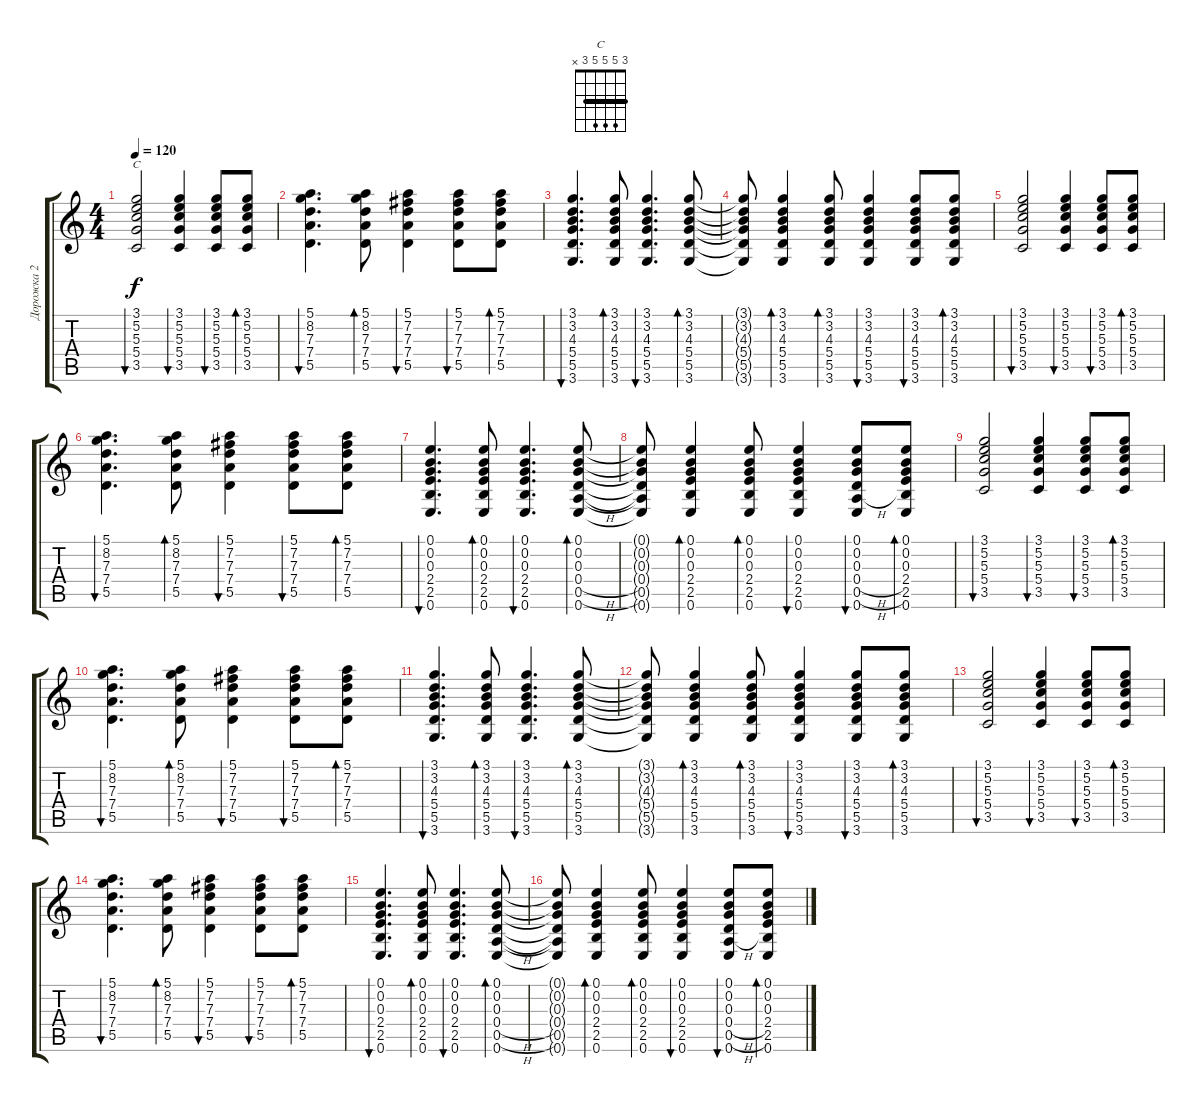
\track ("Дорожка 2" "Дорожка 2") {instrument acousticguitarsteel}
\staff {score tabs}
\tuning (E4 B3 G3 D3 A2 E2) {hide}
\chord ("C" 3 5 5 5 3 x) {barre 3}
\ts (4 4)
\tempo 120
\clef g2
\ks c
(3.1 5.2 5.3 5.4 3.5).2{bu 60 ch "C" dy f} (3.1 5.2 5.3 5.4 3.5).4{bu 60} (3.1 5.2 5.3 5.4 3.5).8{bu 60} (3.1 5.2 5.3 5.4 3.5).8{bd 60} |
(5.1 8.2 7.3 7.4 5.5).4{d bu 60} (5.1 8.2 7.3 7.4 5.5).8{bd 60} (5.1 7.2 7.3 7.4 5.5).4{bu 60} (5.1 7.2 7.3 7.4 5.5).8{bu 60} (5.1 7.2 7.3 7.4 5.5).8{bd 60} |
(3.1 3.2 4.3 5.4 5.5 3.6).4{d bu 60} (3.1 3.2 4.3 5.4 5.5 3.6).8{bd 60} (3.1 3.2 4.3 5.4 5.5 3.6).4{d bu 60} (3.1 3.2 4.3 5.4 5.5 3.6).8{bd 60} |
(3.1{t} 3.2{t} 4.3{t} 5.4{t} 5.5{t} 3.6{t}).8 (3.1 3.2 4.3 5.4 5.5 3.6).4{bd 60} (3.1 3.2 4.3 5.4 5.5 3.6).8{bd 60} (3.1 3.2 4.3 5.4 5.5 3.6).4{bu 60} (3.1 3.2 4.3 5.4 5.5 3.6).8{bu 60} (3.1 3.2 4.3 5.4 5.5 3.6).8{bd 60} |
(3.1 5.2 5.3 5.4 3.5).2{bu 60} (3.1 5.2 5.3 5.4 3.5).4{bu 60} (3.1 5.2 5.3 5.4 3.5).8{bu 60} (3.1 5.2 5.3 5.4 3.5).8{bd 60} |
(5.1 8.2 7.3 7.4 5.5).4{d bu 60} (5.1 8.2 7.3 7.4 5.5).8{bd 60} (5.1 7.2 7.3 7.4 5.5).4{bu 60} (5.1 7.2 7.3 7.4 5.5).8{bu 60} (5.1 7.2 7.3 7.4 5.5).8{bd 60} |
(0.1 0.2 0.3 2.4 2.5 0.6).4{d bu 60} (0.1 0.2 0.3 2.4 2.5 0.6).8{bd 60} (0.1 0.2 0.3 2.4 2.5 0.6).4{d bu 60} (0.1 0.2 0.3 0.4{h} 0.5{h} 0.6).8{bd 60} |
(0.1{t} 0.2{t} 0.3{t} 0.4{t} 0.5{t} 0.6{t}).8 (0.1 0.2 0.3 2.4 2.5 0.6).4{bd 60} (0.1 0.2 0.3 2.4 2.5 0.6).8{bd 60} (0.1 0.2 0.3 2.4 2.5 0.6).4{bu 60} (0.1 0.2 0.3 0.4{h} 0.5{h} 0.6).8{bu 60} (0.1 0.2 0.3 2.4 2.5 0.6).8{bd 60} |
(3.1 5.2 5.3 5.4 3.5).2{bu 60} (3.1 5.2 5.3 5.4 3.5).4{bu 60} (3.1 5.2 5.3 5.4 3.5).8{bu 60} (3.1 5.2 5.3 5.4 3.5).8{bd 60} |
(5.1 8.2 7.3 7.4 5.5).4{d bu 60} (5.1 8.2 7.3 7.4 5.5).8{bd 60} (5.1 7.2 7.3 7.4 5.5).4{bu 60} (5.1 7.2 7.3 7.4 5.5).8{bu 60} (5.1 7.2 7.3 7.4 5.5).8{bd 60} |
(3.1 3.2 4.3 5.4 5.5 3.6).4{d bu 60} (3.1 3.2 4.3 5.4 5.5 3.6).8{bd 60} (3.1 3.2 4.3 5.4 5.5 3.6).4{d bu 60} (3.1 3.2 4.3 5.4 5.5 3.6).8{bd 60} |
(3.1{t} 3.2{t} 4.3{t} 5.4{t} 5.5{t} 3.6{t}).8 (3.1 3.2 4.3 5.4 5.5 3.6).4{bd 60} (3.1 3.2 4.3 5.4 5.5 3.6).8{bd 60} (3.1 3.2 4.3 5.4 5.5 3.6).4{bu 60} (3.1 3.2 4.3 5.4 5.5 3.6).8{bu 60} (3.1 3.2 4.3 5.4 5.5 3.6).8{bd 60} |
(3.1 5.2 5.3 5.4 3.5).2{bu 60} (3.1 5.2 5.3 5.4 3.5).4{bu 60} (3.1 5.2 5.3 5.4 3.5).8{bu 60} (3.1 5.2 5.3 5.4 3.5).8{bd 60} |
(5.1 8.2 7.3 7.4 5.5).4{d bu 60} (5.1 8.2 7.3 7.4 5.5).8{bd 60} (5.1 7.2 7.3 7.4 5.5).4{bu 60} (5.1 7.2 7.3 7.4 5.5).8{bu 60} (5.1 7.2 7.3 7.4 5.5).8{bd 60} |
(0.1 0.2 0.3 2.4 2.5 0.6).4{d bu 60} (0.1 0.2 0.3 2.4 2.5 0.6).8{bd 60} (0.1 0.2 0.3 2.4 2.5 0.6).4{d bu 60} (0.1 0.2 0.3 0.4{h} 0.5{h} 0.6).8{bd 60} |
(0.1{t} 0.2{t} 0.3{t} 0.4{t} 0.5{t} 0.6{t}).8 (0.1 0.2 0.3 2.4 2.5 0.6).4{bd 60} (0.1 0.2 0.3 2.4 2.5 0.6).8{bd 60} (0.1 0.2 0.3 2.4 2.5 0.6).4{bu 60} (0.1 0.2 0.3 0.4{h} 0.5{h} 0.6).8{bu 60} (0.1 0.2 0.3 2.4 2.5 0.6).8{bd 60}
